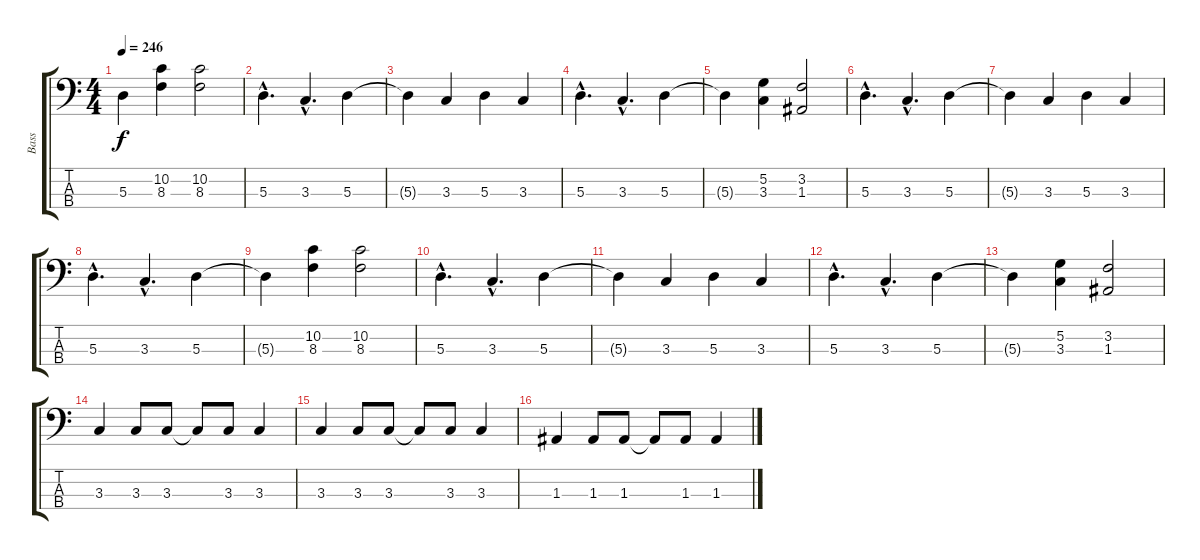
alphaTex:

\track ("Bass" "Bass") {instrument electricbassfinger}
\staff {score tabs}
\tuning (G2 D2 A1 E1) {hide}
\ts (4 4)
\tempo 246
\clef f4
\ks c
5.3{t}.4{dy f} (10.2 8.3).4 (10.2 8.3).2 |
5.3{hac}.4{d} 3.3{hac}.4{d} 5.3.4 |
5.3{t}.4 3.3.4 5.3.4 3.3.4 |
5.3{hac}.4{d} 3.3{hac}.4{d} 5.3.4 |
5.3{t}.4 (5.2 3.3).4 (3.2 1.3).2 |
5.3{hac}.4{d} 3.3{hac}.4{d} 5.3.4 |
5.3{t}.4 3.3.4 5.3.4 3.3.4 |
5.3{hac}.4{d} 3.3{hac}.4{d} 5.3.4 |
5.3{t}.4 (10.2 8.3).4 (10.2 8.3).2 |
5.3{hac}.4{d} 3.3{hac}.4{d} 5.3.4 |
5.3{t}.4 3.3.4 5.3.4 3.3.4 |
5.3{hac}.4{d} 3.3{hac}.4{d} 5.3.4 |
5.3{t}.4 (5.2 3.3).4 (3.2 1.3).2 |
3.3.4 3.3.8 3.3.8 3.3{t}.8 3.3.8 3.3.4 |
3.3.4 3.3.8 3.3.8 3.3{t}.8 3.3.8 3.3.4 |
1.3.4 1.3.8 1.3.8 1.3{t}.8 1.3.8 1.3.4
